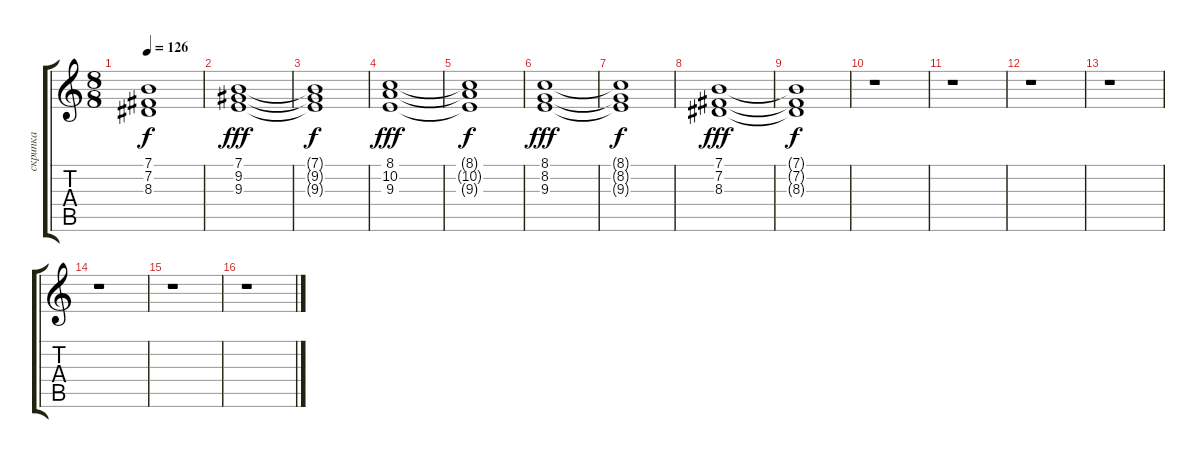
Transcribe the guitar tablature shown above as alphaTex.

\track ("скрипка" "скрипка") {instrument viola}
\staff {score tabs}
\tuning (E4 B3 G3 D3 A2 E2) {hide}
\ts (8 8)
\tempo 126
\clef g2
\ks c
(7.1{t} 7.2{t} 8.3{t}).1{dy f} |
(7.1 9.2 9.3).1{dy fff} |
(7.1{t} 9.2{t} 9.3{t}).1{dy f} |
(8.1 10.2 9.3).1{dy fff} |
(8.1{t} 10.2{t} 9.3{t}).1{dy f} |
(8.1 8.2 9.3).1{dy fff} |
(8.1{t} 8.2{t} 9.3{t}).1{dy f} |
(7.1 7.2 8.3).1{dy fff} |
(7.1{t} 7.2{t} 8.3{t}).1{dy f} |
r.1 |
r.1 |
r.1 |
r.1 |
r.1 |
r.1 |
r.1
